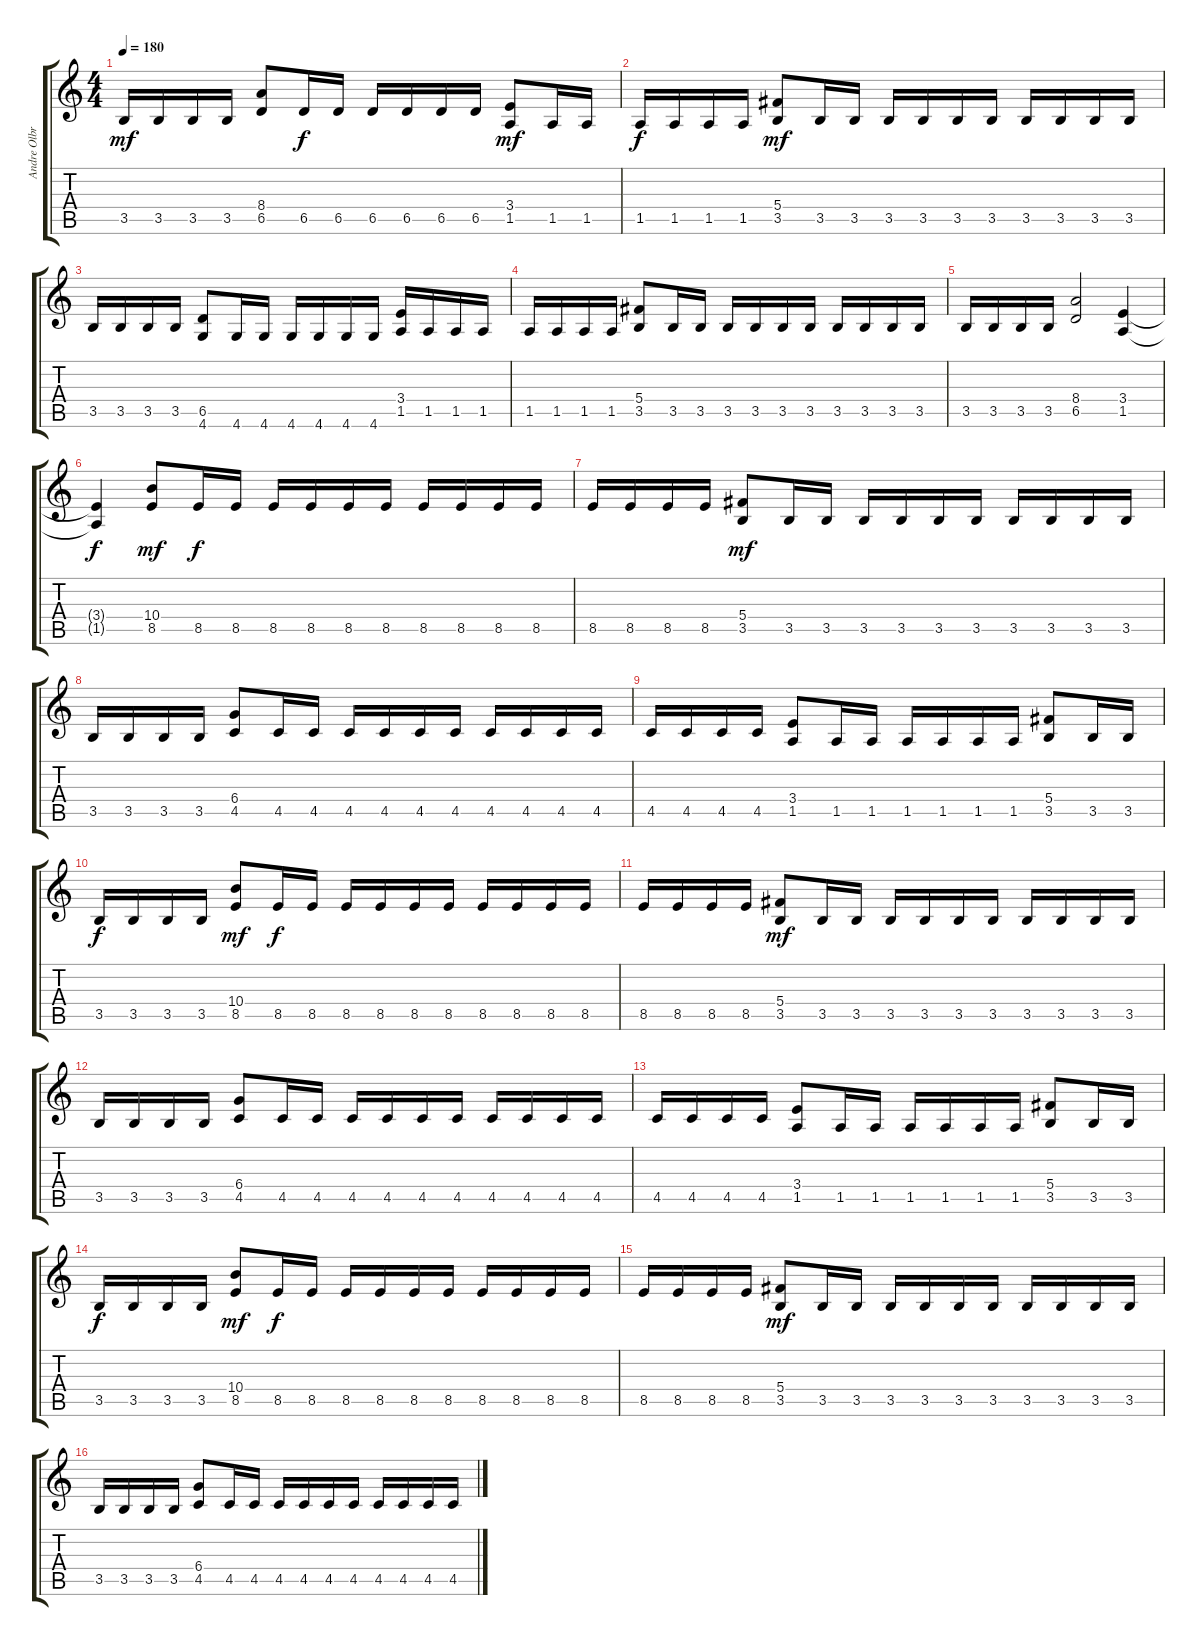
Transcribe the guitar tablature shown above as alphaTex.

\track ("Andre Olbrich" "Andre Olbr") {instrument overdrivenguitar}
\staff {score tabs}
\tuning (Eb4 Bb3 Gb3 Db3 Ab2 Eb2) {hide}
\ts (4 4)
\tempo 180
\clef g2
\ks c
3.5.16{dy mf} 3.5.16 3.5.16 3.5.16 (8.4 6.5).8 6.5.16{dy f} 6.5.16 6.5.16 6.5.16 6.5.16 6.5.16 (3.4 1.5).8{dy mf} 1.5.16 1.5.16 |
1.5.16{dy f} 1.5.16 1.5.16 1.5.16 (5.4 3.5).8{dy mf} 3.5.16 3.5.16 3.5.16 3.5.16 3.5.16 3.5.16 3.5.16 3.5.16 3.5.16 3.5.16 |
3.5.16 3.5.16 3.5.16 3.5.16 (6.5 4.6).8 4.6.16 4.6.16 4.6.16 4.6.16 4.6.16 4.6.16 (3.4 1.5).16 1.5.16 1.5.16 1.5.16 |
1.5.16 1.5.16 1.5.16 1.5.16 (5.4 3.5).8 3.5.16 3.5.16 3.5.16 3.5.16 3.5.16 3.5.16 3.5.16 3.5.16 3.5.16 3.5.16 |
3.5.16 3.5.16 3.5.16 3.5.16 (8.4 6.5).2 (3.4 1.5).4 |
(3.4{t} 1.5{t}).4{dy f} (10.4 8.5).8{dy mf} 8.5.16{dy f} 8.5.16 8.5.16 8.5.16 8.5.16 8.5.16 8.5.16 8.5.16 8.5.16 8.5.16 |
8.5.16 8.5.16 8.5.16 8.5.16 (5.4 3.5).8{dy mf} 3.5.16 3.5.16 3.5.16 3.5.16 3.5.16 3.5.16 3.5.16 3.5.16 3.5.16 3.5.16 |
3.5.16 3.5.16 3.5.16 3.5.16 (6.4 4.5).8 4.5.16 4.5.16 4.5.16 4.5.16 4.5.16 4.5.16 4.5.16 4.5.16 4.5.16 4.5.16 |
4.5.16 4.5.16 4.5.16 4.5.16 (3.4 1.5).8 1.5.16 1.5.16 1.5.16 1.5.16 1.5.16 1.5.16 (5.4 3.5).8 3.5.16 3.5.16 |
3.5.16{dy f} 3.5.16 3.5.16 3.5.16 (10.4 8.5).8{dy mf} 8.5.16{dy f} 8.5.16 8.5.16 8.5.16 8.5.16 8.5.16 8.5.16 8.5.16 8.5.16 8.5.16 |
8.5.16 8.5.16 8.5.16 8.5.16 (5.4 3.5).8{dy mf} 3.5.16 3.5.16 3.5.16 3.5.16 3.5.16 3.5.16 3.5.16 3.5.16 3.5.16 3.5.16 |
3.5.16 3.5.16 3.5.16 3.5.16 (6.4 4.5).8 4.5.16 4.5.16 4.5.16 4.5.16 4.5.16 4.5.16 4.5.16 4.5.16 4.5.16 4.5.16 |
4.5.16 4.5.16 4.5.16 4.5.16 (3.4 1.5).8 1.5.16 1.5.16 1.5.16 1.5.16 1.5.16 1.5.16 (5.4 3.5).8 3.5.16 3.5.16 |
3.5.16{dy f} 3.5.16 3.5.16 3.5.16 (10.4 8.5).8{dy mf} 8.5.16{dy f} 8.5.16 8.5.16 8.5.16 8.5.16 8.5.16 8.5.16 8.5.16 8.5.16 8.5.16 |
8.5.16 8.5.16 8.5.16 8.5.16 (5.4 3.5).8{dy mf} 3.5.16 3.5.16 3.5.16 3.5.16 3.5.16 3.5.16 3.5.16 3.5.16 3.5.16 3.5.16 |
3.5.16 3.5.16 3.5.16 3.5.16 (6.4 4.5).8 4.5.16 4.5.16 4.5.16 4.5.16 4.5.16 4.5.16 4.5.16 4.5.16 4.5.16 4.5.16
